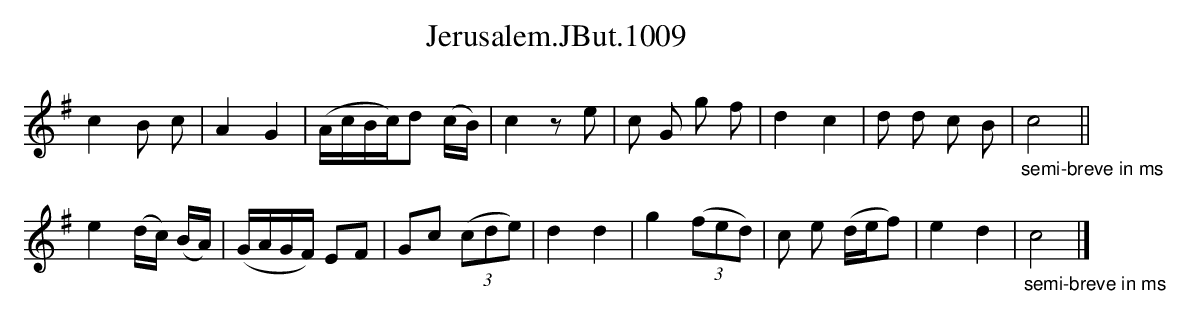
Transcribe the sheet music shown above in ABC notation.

X:1
T:Jerusalem.JBut.1009
L:1/8
K:Clyd
c2B c|A2G2|(A/c/B/c/)d (c/B/)|c2ze|c G g f|d2c2|d d c B|"_semi-breve in ms"c4||
e2 (d/c/) (B/A/)|(G/A/G/F/) EF|Gc (3(cde)|d2d2|g2 (3(fed)|c e (d/e/f)|e2d2|"_semi-breve in ms"c4|]
